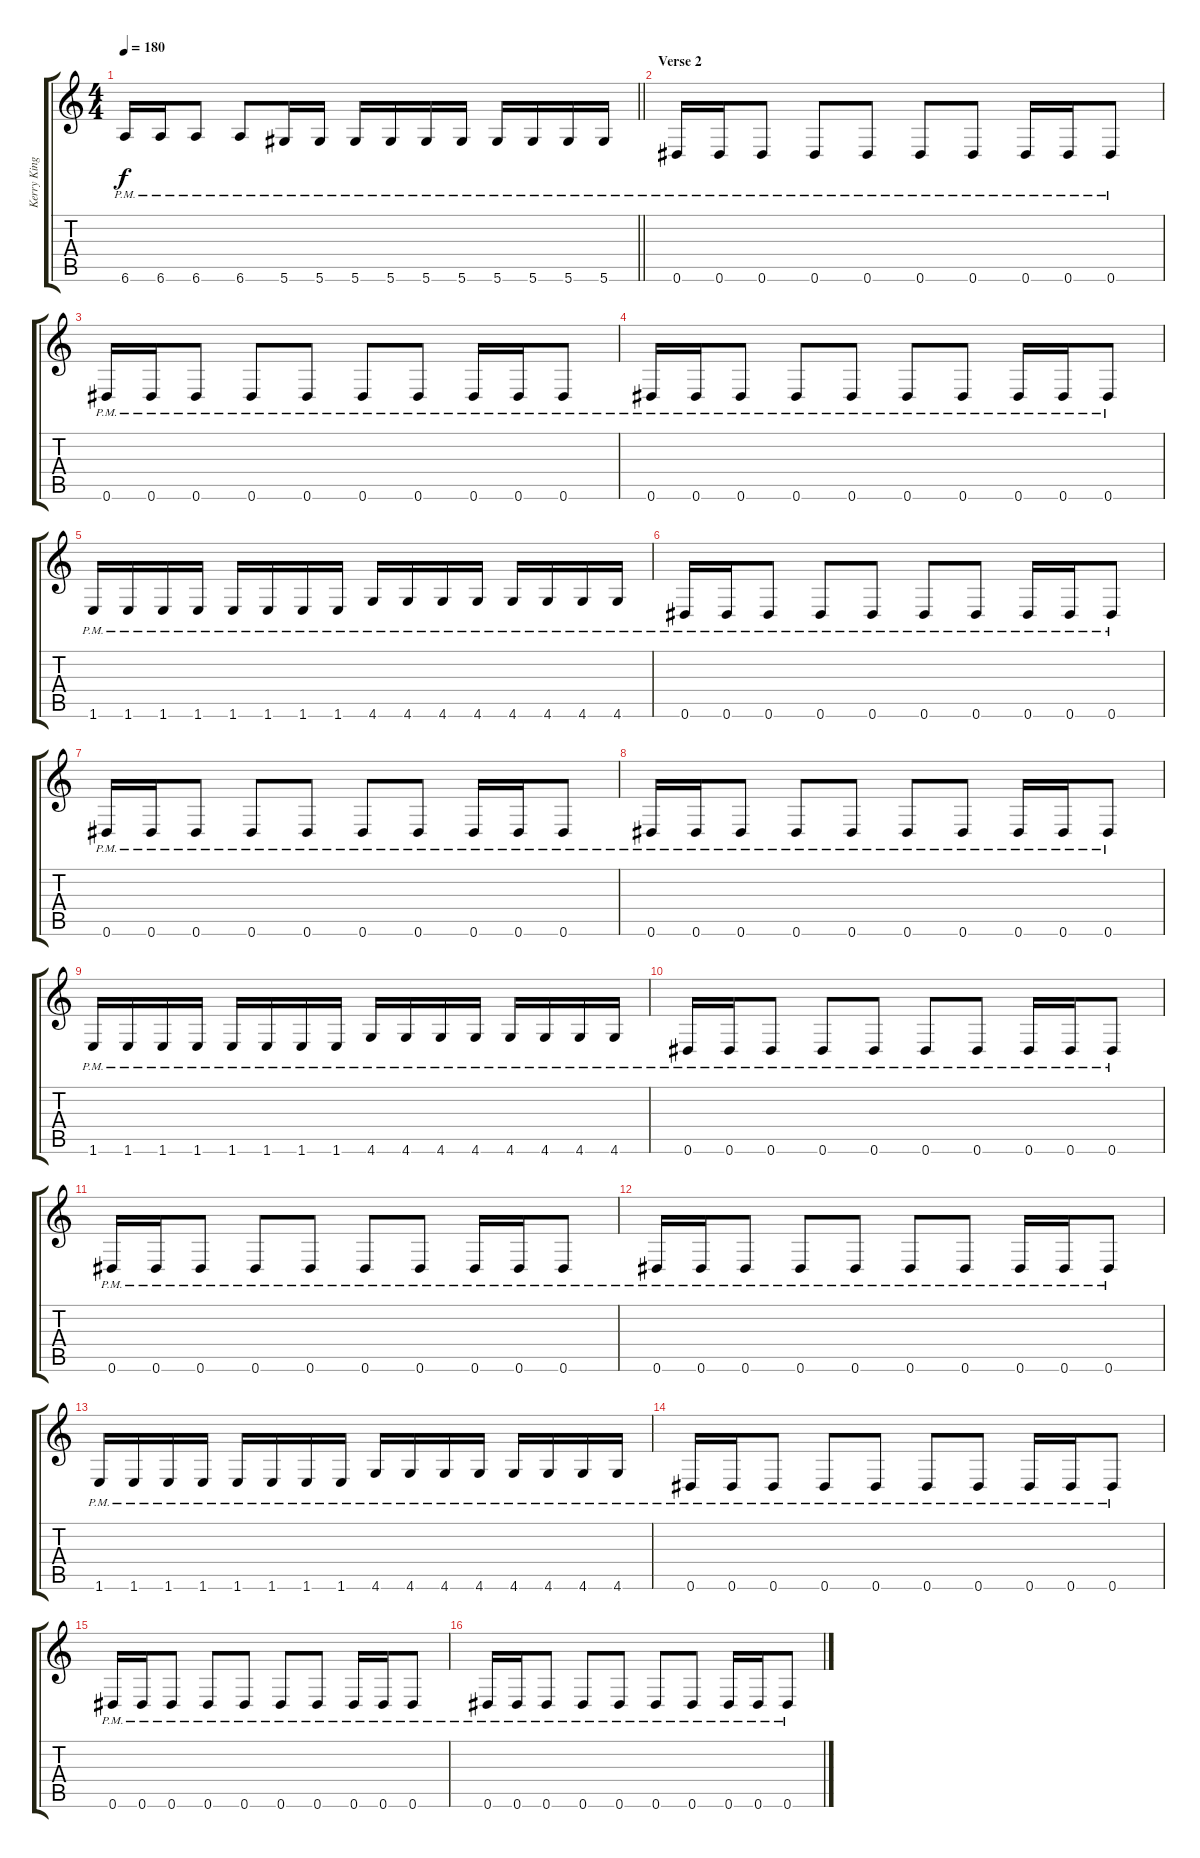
\track ("Kerry King" "Kerry King") {instrument distortionguitar}
\staff {score tabs}
\tuning (Eb4 Bb3 Gb3 Db3 Ab2 Eb2) {hide}
\ts (4 4)
\tempo 180
\clef g2
\barLineRight lightlight
\ks c
6.6{pm}.16{dy f} 6.6{pm}.16 6.6{pm}.8 6.6{pm}.8 5.6{pm}.16 5.6{pm}.16 5.6{pm}.16 5.6{pm}.16 5.6{pm}.16 5.6{pm}.16 5.6{pm}.16 5.6{pm}.16 5.6{pm}.16 5.6{pm}.16 |
\section ("" "Verse 2")
0.6{pm}.16 0.6{pm}.16 0.6{pm}.8 0.6{pm}.8 0.6{pm}.8 0.6{pm}.8 0.6{pm}.8 0.6{pm}.16 0.6{pm}.16 0.6{pm}.8 |
0.6{pm}.16 0.6{pm}.16 0.6{pm}.8 0.6{pm}.8 0.6{pm}.8 0.6{pm}.8 0.6{pm}.8 0.6{pm}.16 0.6{pm}.16 0.6{pm}.8 |
0.6{pm}.16 0.6{pm}.16 0.6{pm}.8 0.6{pm}.8 0.6{pm}.8 0.6{pm}.8 0.6{pm}.8 0.6{pm}.16 0.6{pm}.16 0.6{pm}.8 |
1.6{pm}.16 1.6{pm}.16 1.6{pm}.16 1.6{pm}.16 1.6{pm}.16 1.6{pm}.16 1.6{pm}.16 1.6{pm}.16 4.6{pm}.16 4.6{pm}.16 4.6{pm}.16 4.6{pm}.16 4.6{pm}.16 4.6{pm}.16 4.6{pm}.16 4.6{pm}.16 |
0.6{pm}.16 0.6{pm}.16 0.6{pm}.8 0.6{pm}.8 0.6{pm}.8 0.6{pm}.8 0.6{pm}.8 0.6{pm}.16 0.6{pm}.16 0.6{pm}.8 |
0.6{pm}.16 0.6{pm}.16 0.6{pm}.8 0.6{pm}.8 0.6{pm}.8 0.6{pm}.8 0.6{pm}.8 0.6{pm}.16 0.6{pm}.16 0.6{pm}.8 |
0.6{pm}.16 0.6{pm}.16 0.6{pm}.8 0.6{pm}.8 0.6{pm}.8 0.6{pm}.8 0.6{pm}.8 0.6{pm}.16 0.6{pm}.16 0.6{pm}.8 |
1.6{pm}.16 1.6{pm}.16 1.6{pm}.16 1.6{pm}.16 1.6{pm}.16 1.6{pm}.16 1.6{pm}.16 1.6{pm}.16 4.6{pm}.16 4.6{pm}.16 4.6{pm}.16 4.6{pm}.16 4.6{pm}.16 4.6{pm}.16 4.6{pm}.16 4.6{pm}.16 |
0.6{pm}.16 0.6{pm}.16 0.6{pm}.8 0.6{pm}.8 0.6{pm}.8 0.6{pm}.8 0.6{pm}.8 0.6{pm}.16 0.6{pm}.16 0.6{pm}.8 |
0.6{pm}.16 0.6{pm}.16 0.6{pm}.8 0.6{pm}.8 0.6{pm}.8 0.6{pm}.8 0.6{pm}.8 0.6{pm}.16 0.6{pm}.16 0.6{pm}.8 |
0.6{pm}.16 0.6{pm}.16 0.6{pm}.8 0.6{pm}.8 0.6{pm}.8 0.6{pm}.8 0.6{pm}.8 0.6{pm}.16 0.6{pm}.16 0.6{pm}.8 |
1.6{pm}.16 1.6{pm}.16 1.6{pm}.16 1.6{pm}.16 1.6{pm}.16 1.6{pm}.16 1.6{pm}.16 1.6{pm}.16 4.6{pm}.16 4.6{pm}.16 4.6{pm}.16 4.6{pm}.16 4.6{pm}.16 4.6{pm}.16 4.6{pm}.16 4.6{pm}.16 |
0.6{pm}.16 0.6{pm}.16 0.6{pm}.8 0.6{pm}.8 0.6{pm}.8 0.6{pm}.8 0.6{pm}.8 0.6{pm}.16 0.6{pm}.16 0.6{pm}.8 |
0.6{pm}.16 0.6{pm}.16 0.6{pm}.8 0.6{pm}.8 0.6{pm}.8 0.6{pm}.8 0.6{pm}.8 0.6{pm}.16 0.6{pm}.16 0.6{pm}.8 |
0.6{pm}.16 0.6{pm}.16 0.6{pm}.8 0.6{pm}.8 0.6{pm}.8 0.6{pm}.8 0.6{pm}.8 0.6{pm}.16 0.6{pm}.16 0.6{pm}.8
